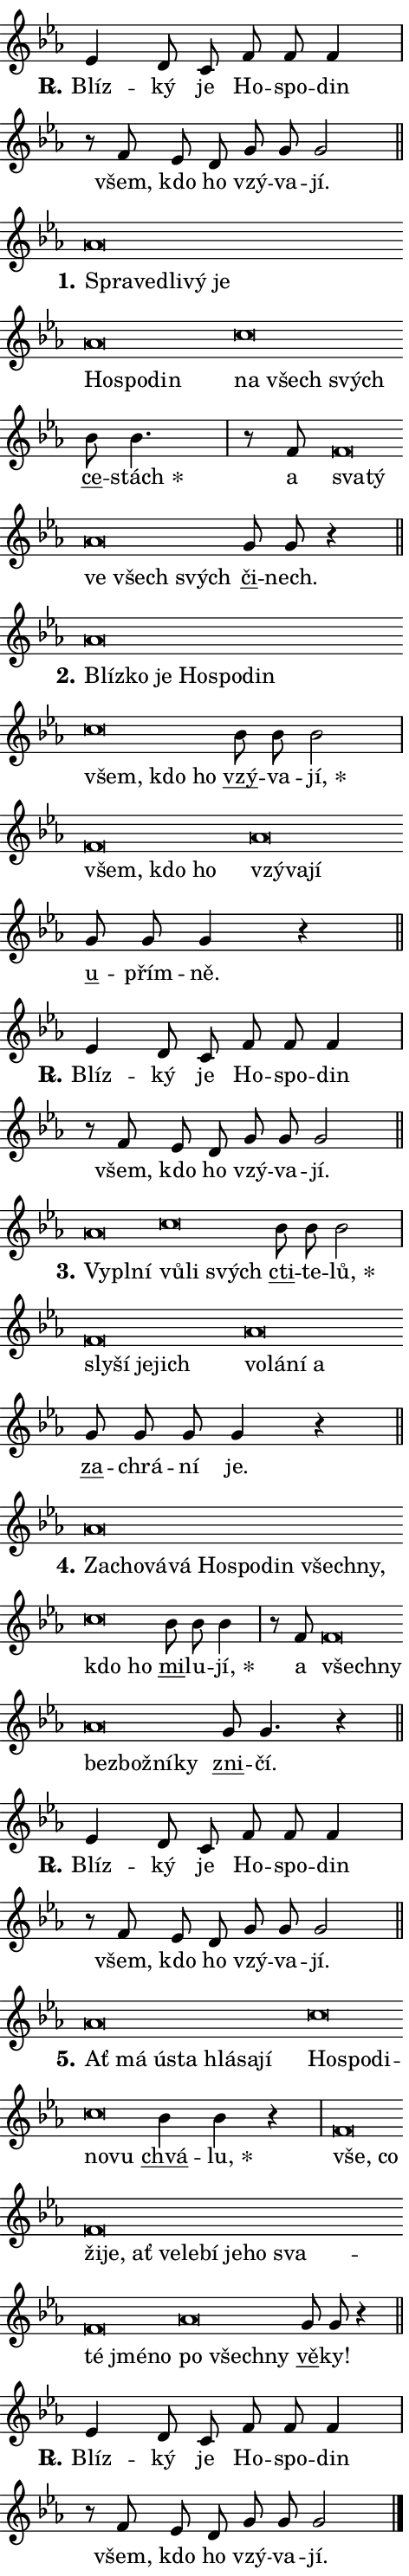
\version "2.24.0"
\header { tagline = "" }
\paper {
  indent = 0\cm
  top-margin = 0\cm
  right-margin = 0.13\cm % to fit lyric hyphens
  bottom-margin = 0\cm
  left-margin = 0\cm
  paper-width = 8\cm
  page-breaking = #ly:one-page-breaking
  system-system-spacing.basic-distance = #11
  score-system-spacing.basic-distance = #11
  ragged-last = ##f
}


%% Author: Thomas Morley
%% https://lists.gnu.org/archive/html/lilypond-user/2020-05/msg00002.html
#(define (line-position grob)
"Returns position of @var[grob} in current system:
   @code{'start}, if at first time-step
   @code{'end}, if at last time-step
   @code{'middle} otherwise
"
  (let* ((col (ly:item-get-column grob))
         (ln (ly:grob-object col 'left-neighbor))
         (rn (ly:grob-object col 'right-neighbor))
         (col-to-check-left (if (ly:grob? ln) ln col))
         (col-to-check-right (if (ly:grob? rn) rn col))
         (break-dir-left
           (and
             (ly:grob-property col-to-check-left 'non-musical #f)
             (ly:item-break-dir col-to-check-left)))
         (break-dir-right
           (and
             (ly:grob-property col-to-check-right 'non-musical #f)
             (ly:item-break-dir col-to-check-right))))
        (cond ((eqv? 1 break-dir-left) 'start)
              ((eqv? -1 break-dir-right) 'end)
              (else 'middle))))

#(define (tranparent-at-line-position vctor)
  (lambda (grob)
  "Relying on @code{line-position} select the relevant enry from @var{vctor}.
Used to determine transparency,"
    (case (line-position grob)
      ((end) (not (vector-ref vctor 0)))
      ((middle) (not (vector-ref vctor 1)))
      ((start) (not (vector-ref vctor 2))))))

noteHeadBreakVisibility =
#(define-music-function (break-visibility)(vector?)
"Makes @code{NoteHead}s transparent relying on @var{break-visibility}"
#{
  \override NoteHead.transparent =
    #(tranparent-at-line-position break-visibility)
#})

#(define delete-ledgers-for-transparent-note-heads
  (lambda (grob)
    "Reads whether a @code{NoteHead} is transparent.
If so this @code{NoteHead} is removed from @code{'note-heads} from
@var{grob}, which is supposed to be @code{LedgerLineSpanner}.
As a result ledgers are not printed for this @code{NoteHead}"
    (let* ((nhds-array (ly:grob-object grob 'note-heads))
           (nhds-list
             (if (ly:grob-array? nhds-array)
                 (ly:grob-array->list nhds-array)
                 '()))
           ;; Relies on the transparent-property being done before
           ;; Staff.LedgerLineSpanner.after-line-breaking is executed.
           ;; This is fragile ...
           (to-keep
             (remove
               (lambda (nhd)
                 (ly:grob-property nhd 'transparent #f))
               nhds-list)))
      ;; TODO find a better method to iterate over grob-arrays, similiar
      ;; to filter/remove etc for lists
      ;; For now rebuilt from scratch
      (set! (ly:grob-object grob 'note-heads)  '())
      (for-each
        (lambda (nhd)
          (ly:pointer-group-interface::add-grob grob 'note-heads nhd))
        to-keep))))

squashNotes = {
  \override NoteHead.X-extent = #'(-0.2 . 0.2)
  \override NoteHead.Y-extent = #'(-0.75 . 0)
  \override NoteHead.stencil =
    #(lambda (grob)
       (let ((pos (ly:grob-property grob 'staff-position)))
         (begin
           (if (< pos -7) (display "ERROR: Lower brevis then expected\n") (display ""))
           (if (<= pos -6) ly:text-interface::print ly:note-head::print))))
}
unSquashNotes = {
  \revert NoteHead.X-extent
  \revert NoteHead.Y-extent
  \revert NoteHead.stencil
}

hideNotes = \noteHeadBreakVisibility #begin-of-line-visible
unHideNotes = \noteHeadBreakVisibility #all-visible

% work-around for resetting accidentals
% https://lilypond.org/doc/v2.23/Documentation/notation/displaying-rhythms#unmetered-music
cadenzaMeasure = {
  \cadenzaOff
  \partial 1024 s1024
  \cadenzaOn
}

#(define-markup-command (accent layout props text) (markup?)
  "Underline accented syllable"
  (interpret-markup layout props
    #{\markup \override #'(offset . 4.3) \underline { #text }#}))

responsum = \markup \concat {
  "R" \hspace #-1.05 \path #0.1 #'((moveto 0 0.07) (lineto 0.9 0.8)) \hspace #0.05 "."
}

spaceSize = #0.6828661417322834 % exact space size for TeX Gyre Schola

\layout {
  \context {
    \Staff
    \remove "Time_signature_engraver"
    \override LedgerLineSpanner.after-line-breaking = #delete-ledgers-for-transparent-note-heads
  }
  \context {
    \Lyrics {
      \override LyricSpace.minimum-distance = \spaceSize
      \override LyricText.font-name = #"TeX Gyre Schola"
      \override LyricText.font-size = 1
      \override StanzaNumber.font-name = #"TeX Gyre Schola Bold"
      \override StanzaNumber.font-size = 1
    }
  }
  \context {
    \Score 
    \override NoteHead.text =
      #(lambda (grob) 
        (let ((pos (ly:grob-property grob 'staff-position)))
          #{\markup {
            \combine
              \halign #-0.55 \raise #(if (= pos -6) 0 0.5) \override #'(thickness . 2) \draw-line #'(3.2 . 0)
              \musicglyph "noteheads.sM1"
          }#}))
  }
}

% magnetic-lyrics.ily
%
%   written by
%     Jean Abou Samra <jean@abou-samra.fr>
%     Werner Lemberg <wl@gnu.org>
%
%   adapted by
%     Jiri Hon <jiri.hon@gmail.com>
%
% Version 2022-Apr-15

% https://www.mail-archive.com/lilypond-user@gnu.org/msg149350.html

#(define (Left_hyphen_pointer_engraver context)
   "Collect syllable-hyphen-syllable occurrences in lyrics and store
them in properties.  This engraver only looks to the left.  For
example, if the lyrics input is @code{foo -- bar}, it does the
following.

@itemize @bullet
@item
Set the @code{text} property of the @code{LyricHyphen} grob between
@q{foo} and @q{bar} to @code{foo}.

@item
Set the @code{left-hyphen} property of the @code{LyricText} grob with
text @q{foo} to the @code{LyricHyphen} grob between @q{foo} and
@q{bar}.
@end itemize

Use this auxiliary engraver in combination with the
@code{lyric-@/text::@/apply-@/magnetic-@/offset!} hook."
   (let ((hyphen #f)
         (text #f))
     (make-engraver
      (acknowledgers
       ((lyric-syllable-interface engraver grob source-engraver)
        (set! text grob)))
      (end-acknowledgers
       ((lyric-hyphen-interface engraver grob source-engraver)
        ;(when (not (grob::has-interface grob 'lyric-space-interface))
          (set! hyphen grob)));)
      ((stop-translation-timestep engraver)
       (when (and text hyphen)
         (ly:grob-set-object! text 'left-hyphen hyphen))
       (set! text #f)
       (set! hyphen #f)))))

#(define (lyric-text::apply-magnetic-offset! grob)
   "If the space between two syllables is less than the value in
property @code{LyricText@/.details@/.squash-threshold}, move the right
syllable to the left so that it gets concatenated with the left
syllable.

Use this function as a hook for
@code{LyricText@/.after-@/line-@/breaking} if the
@code{Left_@/hyphen_@/pointer_@/engraver} is active."
   (let ((hyphen (ly:grob-object grob 'left-hyphen #f)))
     (when hyphen
       (let ((left-text (ly:spanner-bound hyphen LEFT)))
         (when (grob::has-interface left-text 'lyric-syllable-interface)
           (let* ((common (ly:grob-common-refpoint grob left-text X))
                  (this-x-ext (ly:grob-extent grob common X))
                  (left-x-ext
                   (begin
                     ;; Trigger magnetism for left-text.
                     (ly:grob-property left-text 'after-line-breaking)
                     (ly:grob-extent left-text common X)))
                  ;; `delta` is the gap width between two syllables.
                  (delta (- (interval-start this-x-ext)
                            (interval-end left-x-ext)))
                  (details (ly:grob-property grob 'details))
                  (threshold (assoc-get 'squash-threshold details 0.2)))
             (when (< delta threshold)
               (let* (;; We have to manipulate the input text so that
                      ;; ligatures crossing syllable boundaries are not
                      ;; disabled.  For languages based on the Latin
                      ;; script this is essentially a beautification.
                      ;; However, for non-Western scripts it can be a
                      ;; necessity.
                      (lt (ly:grob-property left-text 'text))
                      (rt (ly:grob-property grob 'text))
                      (is-space (grob::has-interface hyphen 'lyric-space-interface))
                      (space (if is-space " " ""))
                      (extra-delta (if is-space spaceSize 0))
                      ;; Append new syllable.
                      (ltrt-space (if (and (string? lt) (string? rt))
                                (string-append lt space rt)
                                (make-concat-markup (list lt space rt))))
                      ;; Right-align `ltrt` to the right side.
                      (ltrt-space-markup (grob-interpret-markup
                               grob
                               (make-translate-markup
                                (cons (interval-length this-x-ext) 0)
                                (make-right-align-markup ltrt-space)))))
                 (begin
                   ;; Don't print `left-text`.
                   (ly:grob-set-property! left-text 'stencil #f)
                   ;; Set text and stencil (which holds all collected
                   ;; syllables so far) and shift it to the left.
                   (ly:grob-set-property! grob 'text ltrt-space)
                   (ly:grob-set-property! grob 'stencil ltrt-space-markup)
                   (ly:grob-translate-axis! grob (- (- delta extra-delta)) X))))))))))


#(define (lyric-hyphen::displace-bounds-first grob)
   ;; Make very sure this callback isn't triggered too early.
   (let ((left (ly:spanner-bound grob LEFT))
         (right (ly:spanner-bound grob RIGHT)))
     (ly:grob-property left 'after-line-breaking)
     (ly:grob-property right 'after-line-breaking)
     (ly:lyric-hyphen::print grob)))

squashThreshold = #0.4

\layout {
  \context {
    \Lyrics
    \consists #Left_hyphen_pointer_engraver
    \override LyricText.after-line-breaking =
      #lyric-text::apply-magnetic-offset!
    \override LyricHyphen.stencil = #lyric-hyphen::displace-bounds-first
    \override LyricText.details.squash-threshold = \squashThreshold
    \override LyricHyphen.minimum-distance = 0
    \override LyricHyphen.minimum-length = \squashThreshold
  }
}

squashText = \override LyricText.details.squash-threshold = 9999
unSquashText = \override LyricText.details.squash-threshold = \squashThreshold

leftText = \override LyricText.self-alignment-X = #LEFT
unLeftText = \revert LyricText.self-alignment-X

starOffset = #(lambda (grob) 
                (let ((x_offset (ly:self-alignment-interface::aligned-on-x-parent grob)))
                  (if (= x_offset 0) 0 (+ x_offset 1.2))))

star = #(define-music-function (syllable)(string?)
"Append star separator at the end of a syllable"
#{
  \once \override LyricText.X-offset = #starOffset
  \lyricmode { \markup {
    #syllable
    \override #'((font-name . "TeX Gyre Schola Bold")) \hspace #0.2 \lower #0.65 \larger "*"
  } }
#})

starAccent = #(define-music-function (syllable)(string?)
"Append star separator at the end of a syllable and make accent"
#{
  \once \override LyricText.X-offset = #starOffset
  \lyricmode { \markup {
    \accent #syllable
    \override #'((font-name . "TeX Gyre Schola Bold")) \hspace #0.2 \lower #0.65 \larger "*"
  } }
#})

breath = #(define-music-function (syllable)(string?)
"Append breathing indicator at the end of a syllable"
#{
  \lyricmode { \markup { #syllable "+" } }
#})

optionalBreath = #(define-music-function (syllable)(string?)
"Append optional breathing indicator at the end of a syllable"
#{
  \lyricmode { \markup { #syllable "(+)" } }
#})


\score {
    <<
        \new Voice = "melody" { \cadenzaOn \key es \major \relative { es'4 d8 c f f f4 \cadenzaMeasure \bar "|" r8 f es d \bar "" g g g2 \cadenzaMeasure \bar "||" \break } }
        \new Lyrics \lyricsto "melody" { \lyricmode { \set stanza = \responsum
Blíz -- ký je Ho -- spo -- din všem, kdo ho vzý -- va -- jí. } }
    >>
    \layout {}
}

\score {
    <<
        \new Voice = "melody" { \cadenzaOn \key es \major \relative { \squashNotes as'\breve*1/16 \hideNotes \breve*1/16 \bar "" \breve*1/16 \bar "" \breve*1/16 \bar "" \breve*1/16 \bar "" \breve*1/16 \bar "" \breve*1/16 \breve*1/16 \bar "" \unHideNotes \unSquashNotes \squashNotes c\breve*1/16 \hideNotes \breve*1/16 \breve*1/16 \bar "" \unHideNotes \unSquashNotes \bar "" bes8 bes4. \cadenzaMeasure \bar "|" r8 f8 \squashNotes f\breve*1/16 \hideNotes \breve*1/16 \bar "" \unHideNotes \unSquashNotes \squashNotes as\breve*1/16 \hideNotes \breve*1/16 \breve*1/16 \bar "" \unHideNotes \unSquashNotes \bar "" g8 g r4 \cadenzaMeasure \bar "||" \break } }
        \new Lyrics \lyricsto "melody" { \lyricmode { \set stanza = "1."
\leftText Spra -- \squashText ve -- dli -- vý je Ho -- spo -- din \unSquashText na \squashText všech svých \unLeftText \unSquashText \markup \accent ce -- \star stách a \leftText sva -- \squashText tý \unSquashText ve \squashText všech svých \unLeftText \unSquashText \markup \accent či -- nech. } }
    >>
    \layout {}
}

\score {
    <<
        \new Voice = "melody" { \cadenzaOn \key es \major \relative { \squashNotes as'\breve*1/16 \hideNotes \breve*1/16 \bar "" \breve*1/16 \bar "" \breve*1/16 \bar "" \breve*1/16 \breve*1/16 \bar "" \unHideNotes \unSquashNotes \squashNotes c\breve*1/16 \hideNotes \breve*1/16 \breve*1/16 \bar "" \unHideNotes \unSquashNotes \bar "" bes8 bes bes2 \cadenzaMeasure \bar "|" \squashNotes f\breve*1/16 \hideNotes \breve*1/16 \breve*1/16 \bar "" \unHideNotes \unSquashNotes \squashNotes as\breve*1/16 \hideNotes \breve*1/16 \breve*1/16 \bar "" \unHideNotes \unSquashNotes \bar "" g8 g g4 r \cadenzaMeasure \bar "||" \break } }
        \new Lyrics \lyricsto "melody" { \lyricmode { \set stanza = "2."
\leftText Blíz -- \squashText ko je Ho -- spo -- din \unSquashText všem, \squashText kdo ho \unLeftText \unSquashText \markup \accent vzý -- va -- \star jí, \leftText všem, \squashText kdo ho \unSquashText vzý -- \squashText va -- jí \unLeftText \unSquashText \markup \accent u -- přím -- ně. } }
    >>
    \layout {}
}

\score {
    <<
        \new Voice = "melody" { \cadenzaOn \key es \major \relative { es'4 d8 c f f f4 \cadenzaMeasure \bar "|" r8 f es d \bar "" g g g2 \cadenzaMeasure \bar "||" \break } }
        \new Lyrics \lyricsto "melody" { \lyricmode { \set stanza = \responsum
Blíz -- ký je Ho -- spo -- din všem, kdo ho vzý -- va -- jí. } }
    >>
    \layout {}
}

\score {
    <<
        \new Voice = "melody" { \cadenzaOn \key es \major \relative { \squashNotes as'\breve*1/16 \hideNotes \breve*1/16 \breve*1/16 \bar "" \unHideNotes \unSquashNotes \squashNotes c\breve*1/16 \hideNotes \breve*1/16 \breve*1/16 \bar "" \unHideNotes \unSquashNotes \bar "" bes8 bes bes2 \cadenzaMeasure \bar "|" \squashNotes f\breve*1/16 \hideNotes \breve*1/16 \bar "" \breve*1/16 \breve*1/16 \bar "" \unHideNotes \unSquashNotes \squashNotes as\breve*1/16 \hideNotes \breve*1/16 \bar "" \breve*1/16 \breve*1/16 \bar "" \unHideNotes \unSquashNotes \bar "" g8 g g g4 r \cadenzaMeasure \bar "||" \break } }
        \new Lyrics \lyricsto "melody" { \lyricmode { \set stanza = "3."
\leftText Vy -- \squashText pl -- ní \unSquashText vů -- \squashText li svých \unLeftText \unSquashText \markup \accent cti -- te -- \star lů, \leftText sly -- \squashText ší je -- jich \unSquashText vo -- \squashText lá -- ní a \unLeftText \unSquashText \markup \accent za -- chrá -- ní je. } }
    >>
    \layout {}
}

\score {
    <<
        \new Voice = "melody" { \cadenzaOn \key es \major \relative { \squashNotes as'\breve*1/16 \hideNotes \breve*1/16 \bar "" \breve*1/16 \bar "" \breve*1/16 \bar "" \breve*1/16 \bar "" \breve*1/16 \bar "" \breve*1/16 \bar "" \breve*1/16 \breve*1/16 \bar "" \unHideNotes \unSquashNotes \squashNotes c\breve*1/16 \hideNotes \breve*1/16 \bar "" \unHideNotes \unSquashNotes \bar "" bes8 bes bes4 \cadenzaMeasure \bar "|" r8 f8 \squashNotes f\breve*1/16 \hideNotes \breve*1/16 \bar "" \unHideNotes \unSquashNotes \squashNotes as\breve*1/16 \hideNotes \breve*1/16 \bar "" \breve*1/16 \breve*1/16 \bar "" \unHideNotes \unSquashNotes \bar "" g8 g4. r4 \cadenzaMeasure \bar "||" \break } }
        \new Lyrics \lyricsto "melody" { \lyricmode { \set stanza = "4."
\leftText Za -- \squashText cho -- vá -- vá Ho -- spo -- din všech -- ny, \unSquashText kdo \squashText ho \unLeftText \unSquashText \markup \accent mi -- lu -- \star jí, a \leftText všech -- \squashText ny \unSquashText bez -- \squashText bož -- ní -- ky \unLeftText \unSquashText \markup \accent zni -- čí. } }
    >>
    \layout {}
}

\score {
    <<
        \new Voice = "melody" { \cadenzaOn \key es \major \relative { es'4 d8 c f f f4 \cadenzaMeasure \bar "|" r8 f es d \bar "" g g g2 \cadenzaMeasure \bar "||" \break } }
        \new Lyrics \lyricsto "melody" { \lyricmode { \set stanza = \responsum
Blíz -- ký je Ho -- spo -- din všem, kdo ho vzý -- va -- jí. } }
    >>
    \layout {}
}

\score {
    <<
        \new Voice = "melody" { \cadenzaOn \key es \major \relative { \squashNotes as'\breve*1/16 \hideNotes \breve*1/16 \bar "" \breve*1/16 \bar "" \breve*1/16 \bar "" \breve*1/16 \bar "" \breve*1/16 \breve*1/16 \bar "" \unHideNotes \unSquashNotes \squashNotes c\breve*1/16 \hideNotes \breve*1/16 \bar "" \breve*1/16 \bar "" \breve*1/16 \breve*1/16 \bar "" \unHideNotes \unSquashNotes \bar "" bes4 bes r \cadenzaMeasure \bar "|" \squashNotes f\breve*1/16 \hideNotes \breve*1/16 \bar "" \breve*1/16 \bar "" \breve*1/16 \bar "" \breve*1/16 \bar "" \breve*1/16 \bar "" \breve*1/16 \bar "" \breve*1/16 \bar "" \breve*1/16 \bar "" \breve*1/16 \bar "" \breve*1/16 \bar "" \breve*1/16 \bar "" \breve*1/16 \breve*1/16 \bar "" \unHideNotes \unSquashNotes \squashNotes as\breve*1/16 \hideNotes \breve*1/16 \breve*1/16 \bar "" \unHideNotes \unSquashNotes \bar "" g8 g r4 \cadenzaMeasure \bar "||" \break } }
        \new Lyrics \lyricsto "melody" { \lyricmode { \set stanza = "5."
\leftText Ať \squashText má ú -- sta hlá -- sa -- jí \unSquashText Ho -- \squashText spo -- di -- no -- vu \unLeftText \unSquashText \markup \accent chvá -- \star lu, \leftText vše, \squashText co ži -- je, ať ve -- le -- bí je -- ho sva -- té jmé -- no \unSquashText po \squashText všech -- ny \unLeftText \unSquashText \markup \accent vě -- ky! } }
    >>
    \layout {}
}

\score {
    <<
        \new Voice = "melody" { \cadenzaOn \key es \major \relative { es'4 d8 c f f f4 \cadenzaMeasure \bar "|" r8 f es d \bar "" g g g2 \cadenzaMeasure \bar "||" \break } \bar "|." }
        \new Lyrics \lyricsto "melody" { \lyricmode { \set stanza = \responsum
Blíz -- ký je Ho -- spo -- din všem, kdo ho vzý -- va -- jí. } }
    >>
    \layout {}
}
